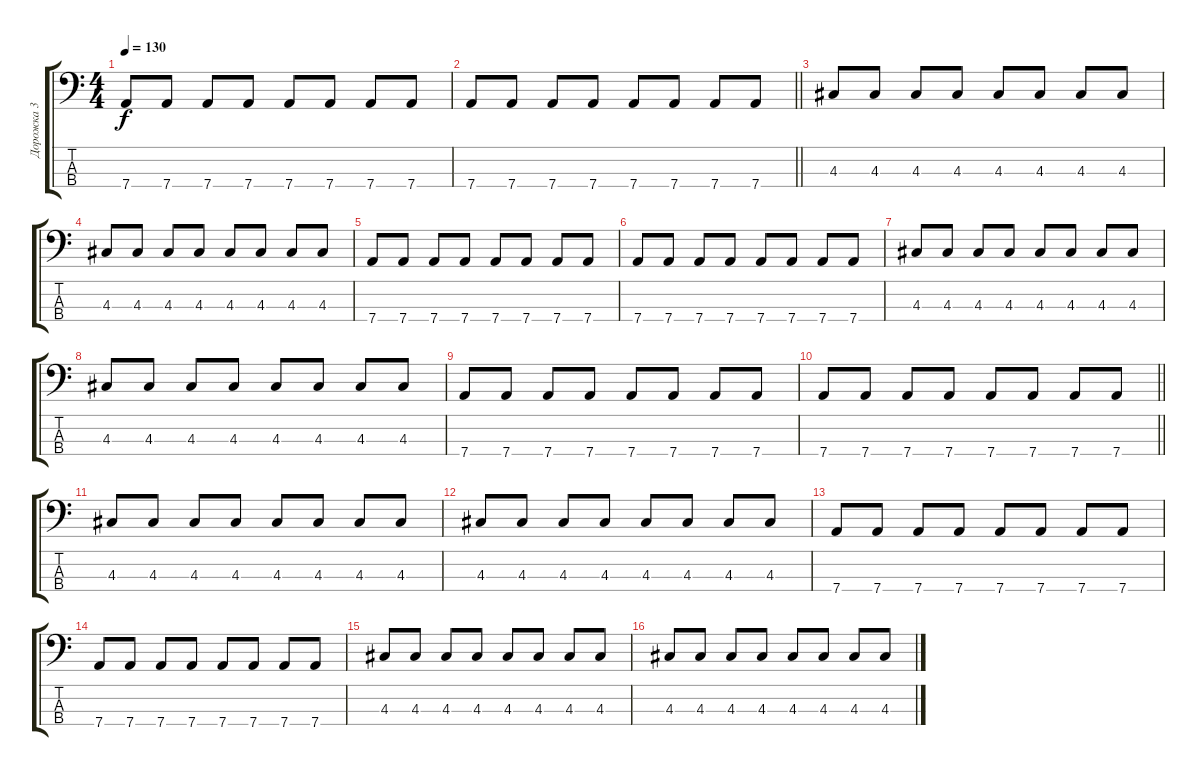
\track ("Дорожка 3" "Дорожка 3") {instrument electricbasspick}
\staff {score tabs}
\tuning (G2 D2 A1 D1) {hide}
\ts (4 4)
\tempo 130
\clef f4
\ks c
7.4.8{dy f} 7.4.8 7.4.8 7.4.8 7.4.8 7.4.8 7.4.8 7.4.8 |
\barLineRight lightlight
7.4.8 7.4.8 7.4.8 7.4.8 7.4.8 7.4.8 7.4.8 7.4.8 |
\section ("" "")
4.3.8 4.3.8 4.3.8 4.3.8 4.3.8 4.3.8 4.3.8 4.3.8 |
4.3.8 4.3.8 4.3.8 4.3.8 4.3.8 4.3.8 4.3.8 4.3.8 |
7.4.8 7.4.8 7.4.8 7.4.8 7.4.8 7.4.8 7.4.8 7.4.8 |
7.4.8 7.4.8 7.4.8 7.4.8 7.4.8 7.4.8 7.4.8 7.4.8 |
4.3.8 4.3.8 4.3.8 4.3.8 4.3.8 4.3.8 4.3.8 4.3.8 |
4.3.8 4.3.8 4.3.8 4.3.8 4.3.8 4.3.8 4.3.8 4.3.8 |
7.4.8 7.4.8 7.4.8 7.4.8 7.4.8 7.4.8 7.4.8 7.4.8 |
\barLineRight lightlight
7.4.8 7.4.8 7.4.8 7.4.8 7.4.8 7.4.8 7.4.8 7.4.8 |
\section ("" "")
4.3.8 4.3.8 4.3.8 4.3.8 4.3.8 4.3.8 4.3.8 4.3.8 |
4.3.8 4.3.8 4.3.8 4.3.8 4.3.8 4.3.8 4.3.8 4.3.8 |
7.4.8 7.4.8 7.4.8 7.4.8 7.4.8 7.4.8 7.4.8 7.4.8 |
7.4.8 7.4.8 7.4.8 7.4.8 7.4.8 7.4.8 7.4.8 7.4.8 |
4.3.8 4.3.8 4.3.8 4.3.8 4.3.8 4.3.8 4.3.8 4.3.8 |
4.3.8 4.3.8 4.3.8 4.3.8 4.3.8 4.3.8 4.3.8 4.3.8
